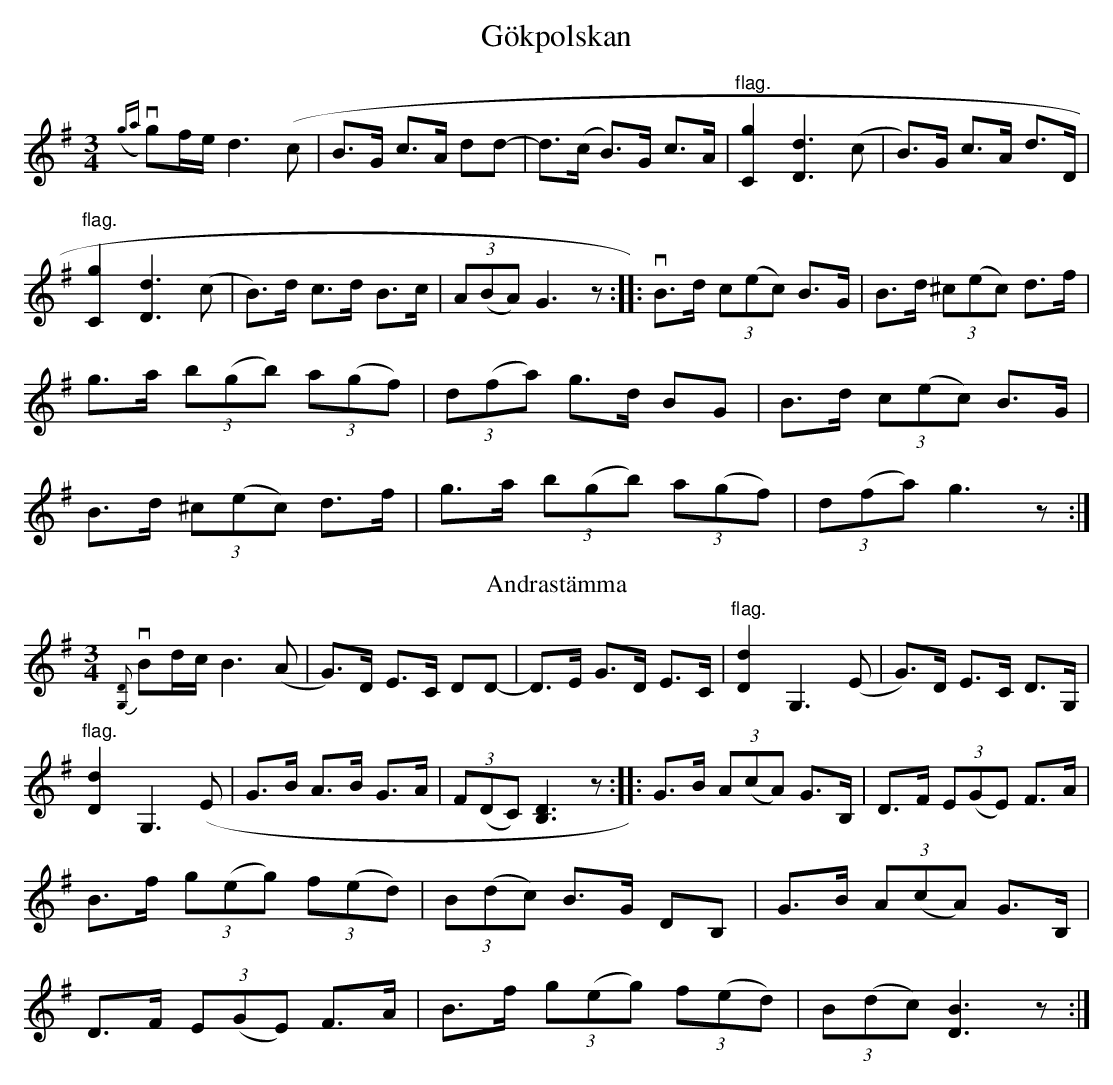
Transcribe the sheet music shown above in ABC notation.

X:1
T:Gökpolskan
M:3/4
L:1/8
K:G
({ga}vg)f/e/ d3 (c|B>G c>A dd-|d>(c B>)G c>A|"flag."[C2g2] [D3d3] (c|\
B>)G c>A d>D|"flag."[C2g2] [D3d3] (c|B>)d c>d B>c|(3A(BA) G3z::\
vB>d (3c(ec) B>G|B>d (3^c(ec) d>f|g>a (3b(gb) (3a(gf)|(3d(fa) g>d BG|\
B>d (3c(ec) B>G|B>d (3^c(ec) d>f|g>a (3b(gb) (3a(gf)|(3d(fa) g3z:|
T:Andrastämma
{[G,D]}vBd/c/ B3 (A|G>)D E>C DD-|D>E G>D E>C|"flag."[D2d2] G,3 (E|\
G>)D E>C D>G,|"flag."[D2d2] G,3 (E|G>B A>B G>A|(3F(DC) [B,3D3]z::\
G>B (3A(cA) G>B,|D>F (3E(GE) F>A|B>f (3g(eg) (3f(ed)|(3B(dc) B>G DB,|\
 G>B (3A(cA) G>B,|D>F (3E(GE) F>A|B>f (3g(eg) (3f(ed)|(3B(dc) [D3B3]z:|
